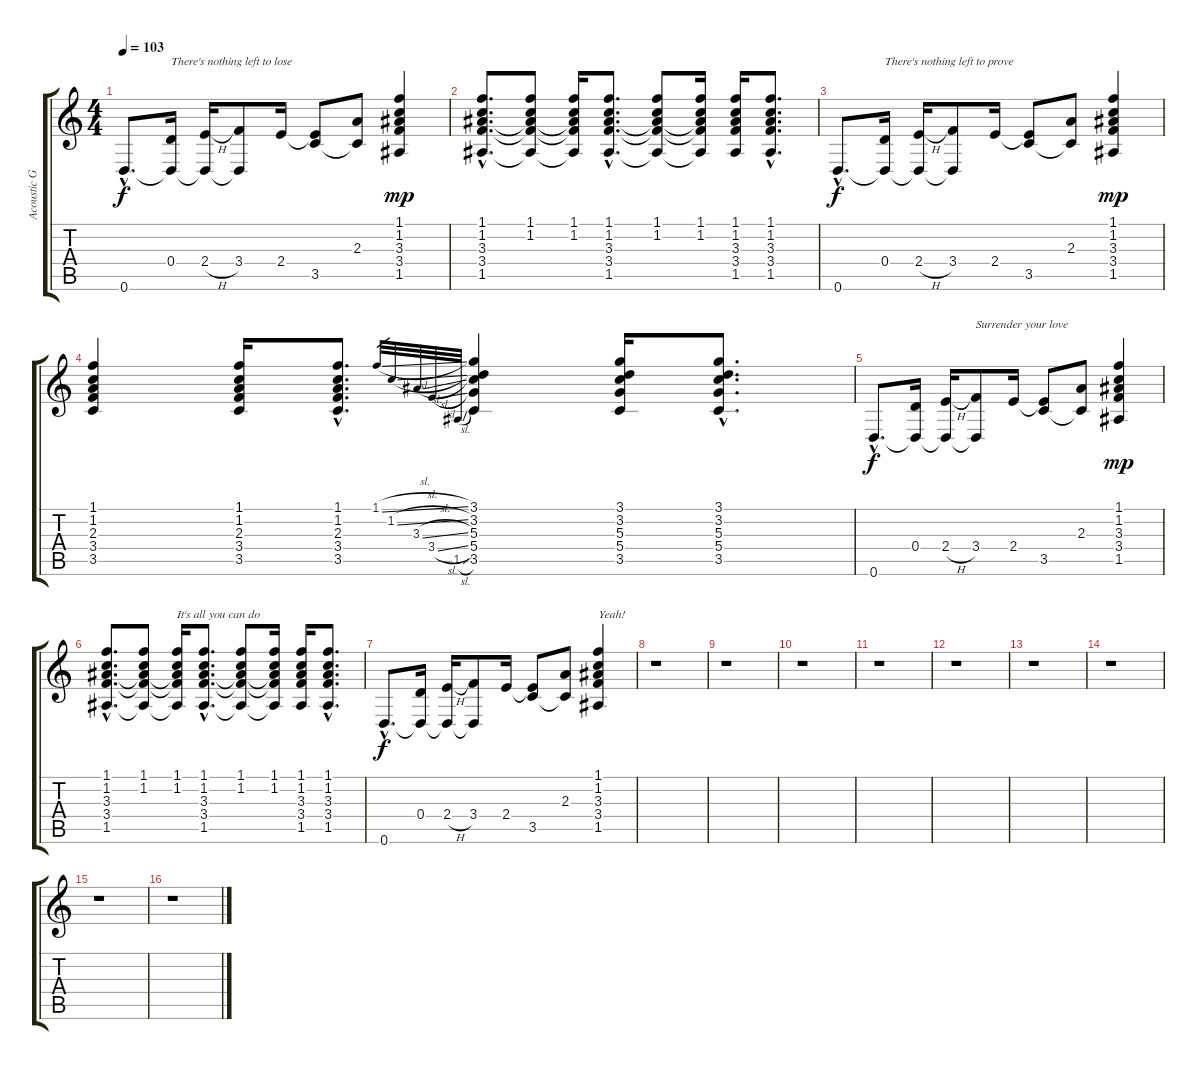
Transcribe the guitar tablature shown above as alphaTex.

\track ("Acoustic Guitar" "Acoustic G") {instrument acousticguitarsteel}
\staff {score tabs}
\tuning (E4 B3 G3 D3 A2 D2) {hide}
\ts (4 4)
\tempo 103
\clef g2
\ks c
0.6{hac}.8{d dy f} (0.4 0.6{t}).16{txt "There's nothing left to lose"} (2.4{h} 0.6{t}).16 (3.4 0.6{t}).8 2.4.16 (2.4{t} 3.5).8 (2.3 3.5{t}).8 (1.1 1.2 3.3 3.4 1.5).4{dy mp} |
(1.1{hac} 1.2{hac} 3.3{hac} 3.4{hac} 1.5{hac}).8{d} (1.1 1.2 3.3{t} 3.4{t} 1.5{t}).8 (1.1 1.2 3.3{t} 3.4{t} 1.5{t}).16 (1.1{hac} 1.2{hac} 3.3{hac} 3.4{hac} 1.5{hac}).8{d} (1.1 1.2 3.3{t} 3.4{t} 1.5{t}).8 (1.1 1.2 3.3{t} 3.4{t} 1.5{t}).16 (1.1 1.2 3.3 3.4 1.5).16 (1.1{hac} 1.2{hac} 3.3{hac} 3.4{hac} 1.5{hac}).8{d} |
0.6{hac}.8{d dy f} (0.4 0.6{t}).16{txt "There's nothing left to prove"} (2.4{h} 0.6{t}).16 (3.4 0.6{t}).8 2.4.16 (2.4{t} 3.5).8 (2.3 3.5{t}).8 (1.1 1.2 3.3 3.4 1.5).4{dy mp} |
(1.1 1.2 2.3 3.4 3.5).4 (1.1 1.2 2.3 3.4 3.5).16 (1.1{hac} 1.2{hac} 2.3{hac} 3.4{hac} 3.5{hac}).8{d} 1.1{sl}.32{gr} 1.2{sl}.32{gr} 3.3{sl}.32{gr} 3.4{sl}.32{gr} 1.5{sl}.32{gr} (3.1 3.2 5.3 5.4 3.5).4 (3.1 3.2 5.3 5.4 3.5).16 (3.1{hac} 3.2{hac} 5.3{hac} 5.4{hac} 3.5{hac}).8{d} |
0.6{hac}.8{d dy f} (0.4 0.6{t}).16 (2.4{h} 0.6{t}).16 (3.4 0.6{t}).8{txt "Surrender your love"} 2.4.16 (2.4{t} 3.5).8 (2.3 3.5{t}).8 (1.1 1.2 3.3 3.4 1.5).4{dy mp} |
(1.1{hac} 1.2{hac} 3.3{hac} 3.4{hac} 1.5{hac}).8{d} (1.1 1.2 3.3{t} 3.4{t} 1.5{t}).8 (1.1 1.2 3.3{t} 3.4{t} 1.5{t}).16{txt "It's all you can do"} (1.1{hac} 1.2{hac} 3.3{hac} 3.4{hac} 1.5{hac}).8{d} (1.1 1.2 3.3{t} 3.4{t} 1.5{t}).8 (1.1 1.2 3.3{t} 3.4{t} 1.5{t}).16 (1.1 1.2 3.3 3.4 1.5).16 (1.1{hac} 1.2{hac} 3.3{hac} 3.4{hac} 1.5{hac}).8{d} |
0.6{hac}.8{d dy f} (0.4 0.6{t}).16 (2.4{h} 0.6{t}).16 (3.4 0.6{t}).8 2.4.16 (2.4{t} 3.5).8 (2.3 3.5{t}).8 (1.1 1.2 3.3 3.4 1.5).4{txt "Yeah!"} |
r.1 |
r.1 |
r.1 |
r.1 |
r.1 |
r.1 |
r.1 |
r.1 |
r.1
